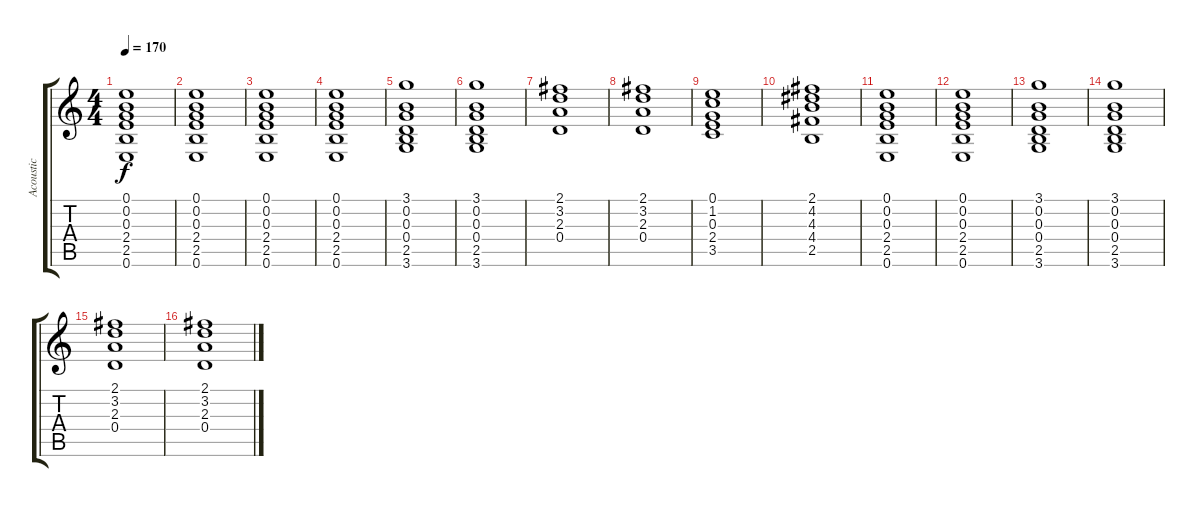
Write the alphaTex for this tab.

\track ("Acoustic" "Acoustic") {instrument acousticguitarsteel}
\staff {score tabs}
\tuning (E4 B3 G3 D3 A2 E2) {hide}
\ts (4 4)
\tempo 170
\clef g2
\ks c
(0.1 0.2 0.3 2.4 2.5 0.6).1{dy f} |
(0.1 0.2 0.3 2.4 2.5 0.6).1 |
(0.1 0.2 0.3 2.4 2.5 0.6).1 |
(0.1 0.2 0.3 2.4 2.5 0.6).1 |
(3.1 0.2 0.3 0.4 2.5 3.6).1 |
(3.1 0.2 0.3 0.4 2.5 3.6).1 |
(2.1 3.2 2.3 0.4).1 |
(2.1 3.2 2.3 0.4).1 |
(0.1 1.2 0.3 2.4 3.5).1 |
(2.1 4.2 4.3 4.4 2.5).1 |
(0.1 0.2 0.3 2.4 2.5 0.6).1 |
(0.1 0.2 0.3 2.4 2.5 0.6).1 |
(3.1 0.2 0.3 0.4 2.5 3.6).1 |
(3.1 0.2 0.3 0.4 2.5 3.6).1 |
(2.1 3.2 2.3 0.4).1 |
(2.1 3.2 2.3 0.4).1
